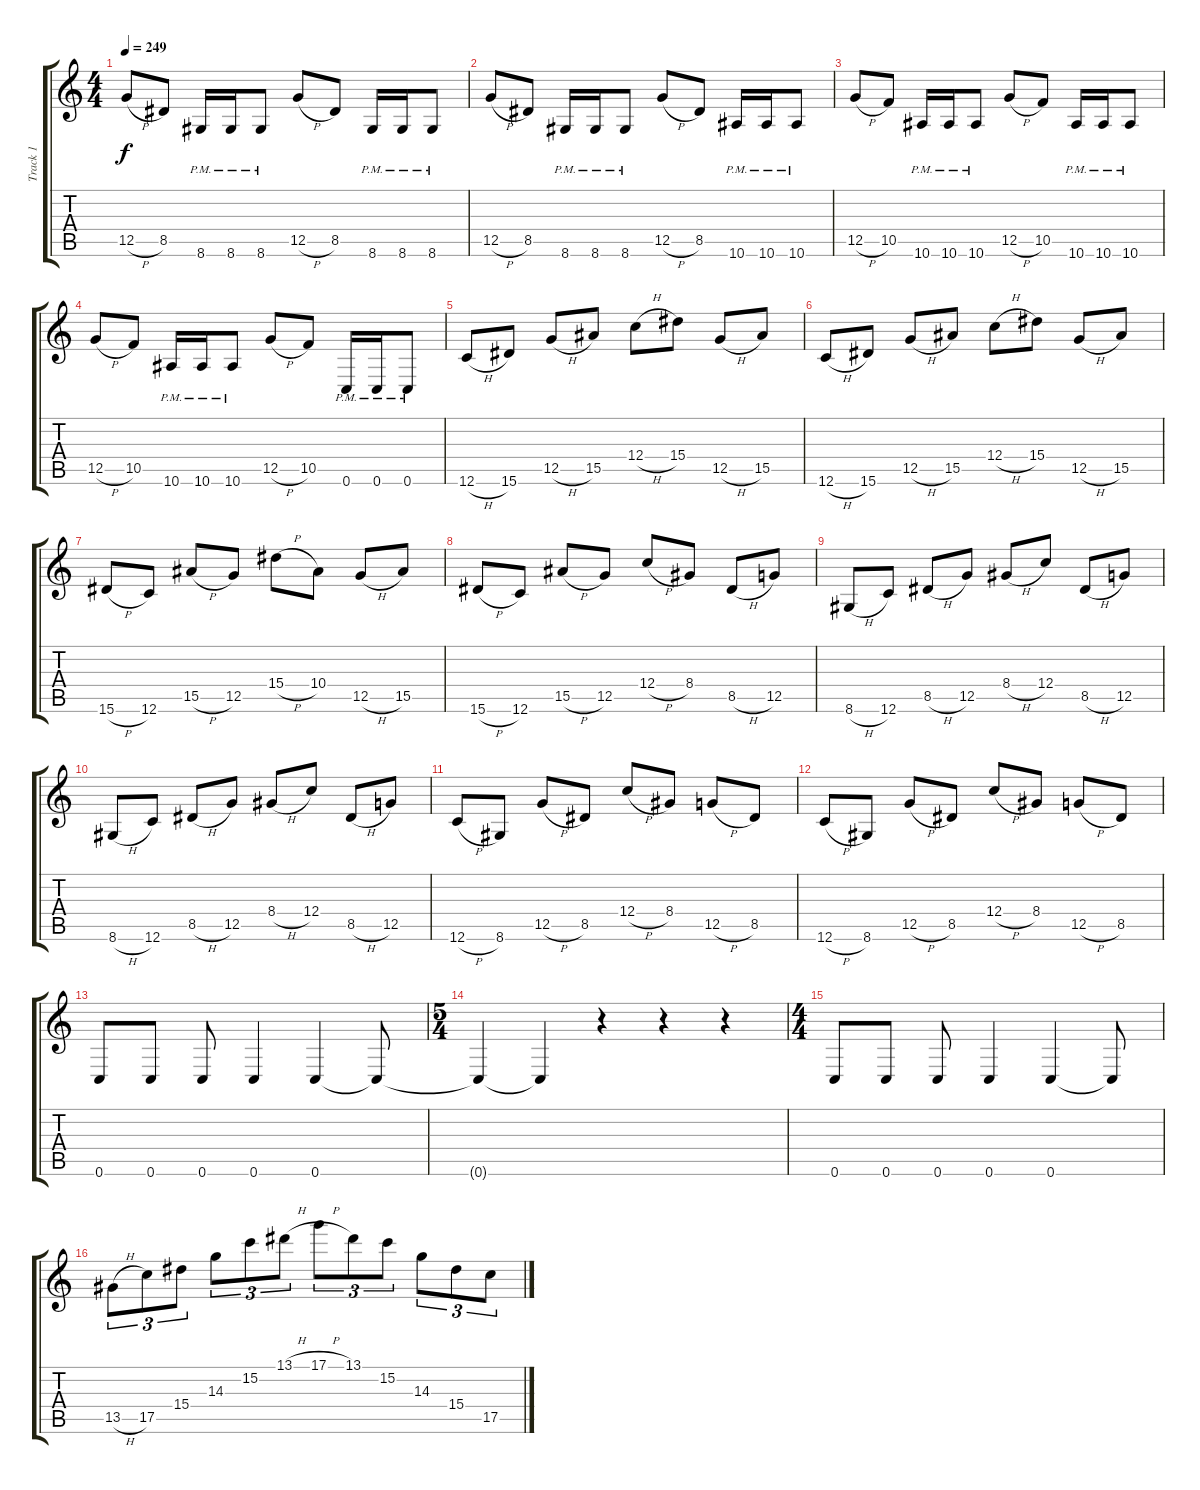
\track ("Track 1" "Track 1") {instrument distortionguitar}
\staff {score tabs}
\tuning (D4 A3 F3 C3 G2 C2) {hide}
\ts (4 4)
\tempo 249
\clef g2
\ks c
12.5{h}.8{dy f} 8.5.8 8.6{pm}.16 8.6{pm}.16 8.6{pm}.8 12.5{h}.8 8.5.8 8.6{pm}.16 8.6{pm}.16 8.6{pm}.8 |
12.5{h}.8 8.5.8 8.6{pm}.16 8.6{pm}.16 8.6{pm}.8 12.5{h}.8 8.5.8 10.6{pm}.16 10.6{pm}.16 10.6{pm}.8 |
12.5{h}.8 10.5.8 10.6{pm}.16 10.6{pm}.16 10.6{pm}.8 12.5{h}.8 10.5.8 10.6{pm}.16 10.6{pm}.16 10.6{pm}.8 |
12.5{h}.8 10.5.8 10.6{pm}.16 10.6{pm}.16 10.6{pm}.8 12.5{h}.8 10.5.8 0.6{pm}.16 0.6{pm}.16 0.6{pm}.8 |
12.6{h}.8 15.6.8 12.5{h}.8 15.5.8 12.4{h}.8 15.4.8 12.5{h}.8 15.5.8 |
12.6{h}.8 15.6.8 12.5{h}.8 15.5.8 12.4{h}.8 15.4.8 12.5{h}.8 15.5.8 |
15.6{h}.8 12.6.8 15.5{h}.8 12.5.8 15.4{h}.8 10.4.8 12.5{h}.8 15.5.8 |
15.6{h}.8 12.6.8 15.5{h}.8 12.5.8 12.4{h}.8 8.4.8 8.5{h}.8 12.5.8 |
8.6{h}.8 12.6.8 8.5{h}.8 12.5.8 8.4{h}.8 12.4.8 8.5{h}.8 12.5.8 |
8.6{h}.8 12.6.8 8.5{h}.8 12.5.8 8.4{h}.8 12.4.8 8.5{h}.8 12.5.8 |
12.6{h}.8 8.6.8 12.5{h}.8 8.5.8 12.4{h}.8 8.4.8 12.5{h}.8 8.5.8 |
12.6{h}.8 8.6.8 12.5{h}.8 8.5.8 12.4{h}.8 8.4.8 12.5{h}.8 8.5.8 |
0.6.8 0.6.8 0.6.8 0.6.4 0.6.4 0.6{t}.8 |
\ts (5 4)
0.6{t}.4 0.6{t}.4 r.4 r.4 r.4 |
\ts (4 4)
0.6.8 0.6.8 0.6.8 0.6.4 0.6.4 0.6{t}.8 |
13.5{h}.8{tu (3 2)} 17.5.8{tu (3 2)} 15.4.8{tu (3 2)} 14.3.8{tu (3 2)} 15.2.8{tu (3 2)} 13.1{h}.8{tu (3 2)} 17.1{h}.8{tu (3 2)} 13.1.8{tu (3 2)} 15.2.8{tu (3 2)} 14.3.8{tu (3 2)} 15.4.8{tu (3 2)} 17.5.8{tu (3 2)}
